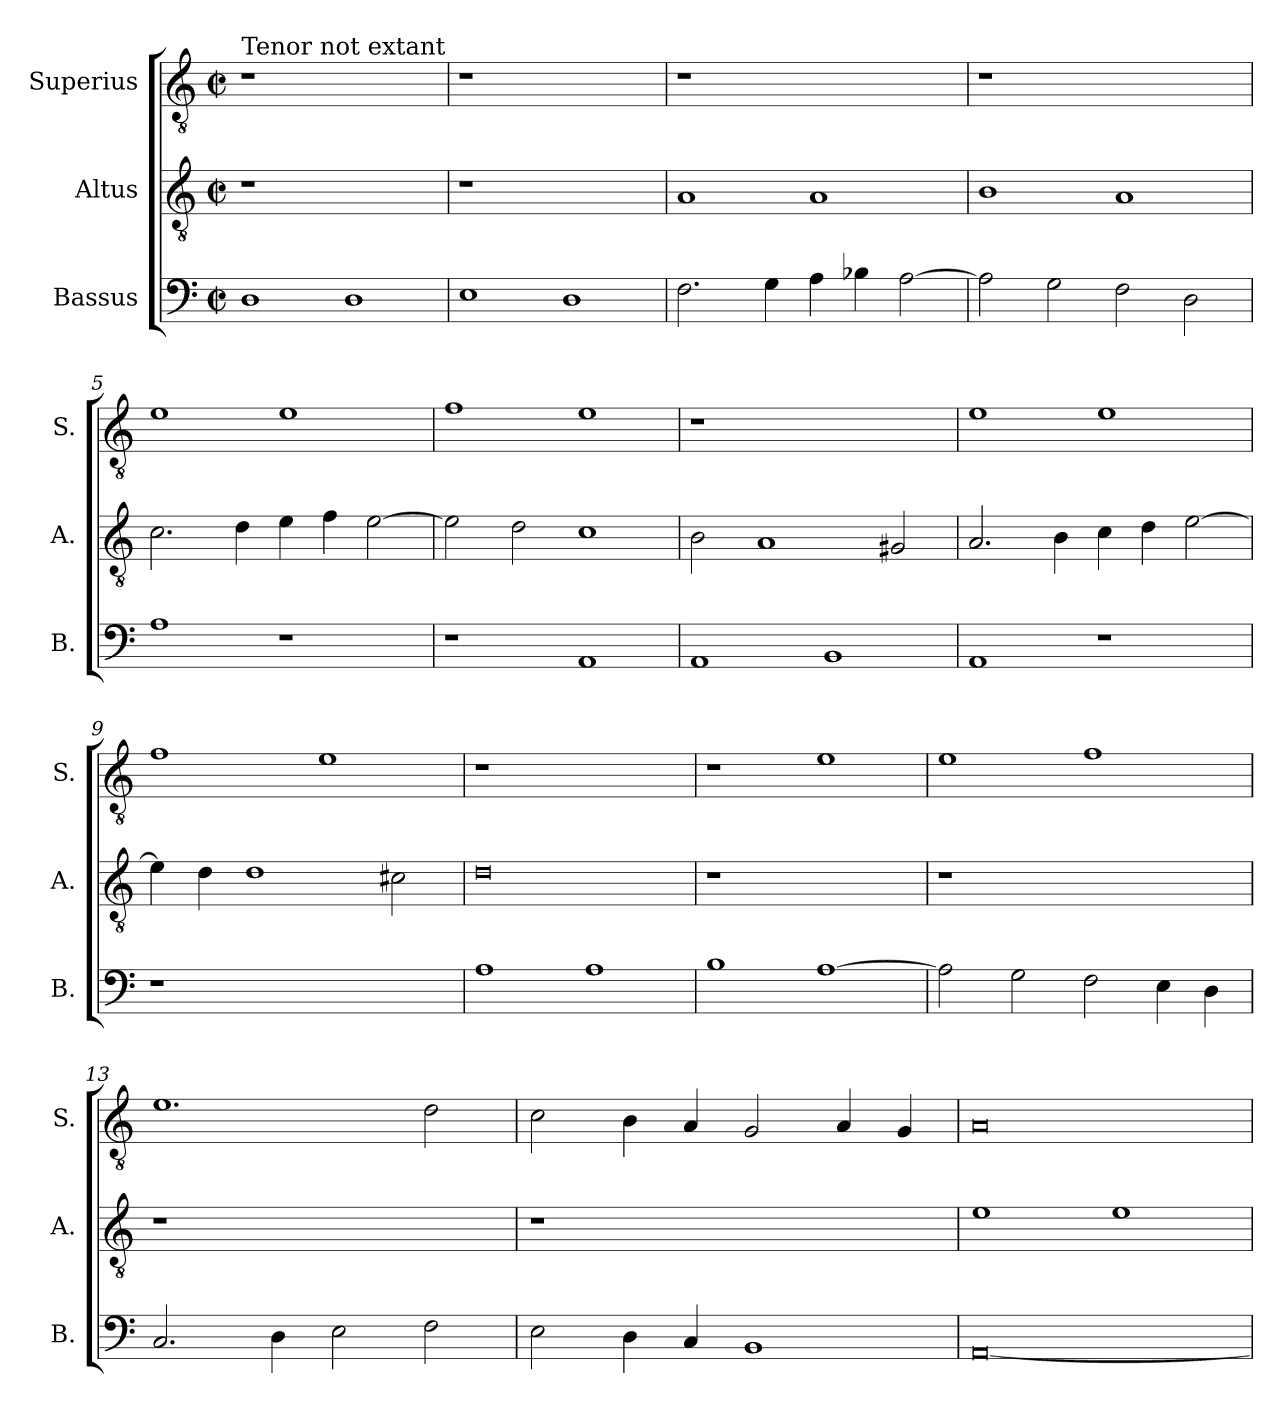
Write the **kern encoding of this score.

**kern	**kern	**kern
*part3	*part2	*part1
*staff3	*staff2	*staff1
*I"Bassus	*I"Altus	*I"Superius
*I'B.	*I'A.	*I'S.
!!LO:PB:g=z
*clefF4	*clefGv2	*clefGv2
*	*ITrd7c12	*ITrd7c12
*k[]	*k[]	*k[]
*C:	*C:	*C:
*M2/2	*M2/2	*M2/2
*met(c|)	*met(c|)	*met(c|)
=1	=1	=1
!	!	!LO:TX:a:t=Tenor not extant
!	!LO:N:vis=1	!LO:N:vis=1
1Di	1r	1r
1Di	1ryy	1ryy
=2	=2	=2
!	!LO:N:vis=1	!LO:N:vis=1
1Ei	1r	1r
1Di	1ryy	1ryy
=3	=3	=3
!	!	!LO:N:vis=1
2.Fi\	1AAi	1r
4Gi\	.	.
4Ai\	1AAi	1ryy
4B-Xi\	.	.
[>2Ai\	.	.
=4	=4	=4
!	!	!LO:N:vis=1
2Ai\]	1BBi	1r
2Gi\	.	.
2Fi\	1AAi	1ryy
2Di\	.	.
=5	=5	=5
1Ai	2.Ci\	1Ei
.	4Di\	.
1r	4Ei\	1Ei
.	4Fi\	.
.	[>2Ei\	.
!!LO:LB:g=z
=6	=6	=6
1r	2Ei\]	1Fi
.	2Di\	.
1AAi	1Ci	1Ei
=7	=7	=7
!	!	!LO:N:vis=1
1AAi	2BBi\	1r
.	1AAi	.
1BBi	.	1ryy
.	2GG#Xi/	.
=8	=8	=8
1AAi	2.AAi/	1Ei
.	4BBi\	.
1r	4Ci\	1Ei
.	4Di\	.
.	[>2Ei\	.
=9	=9	=9
!LO:N:vis=1	!	!
1r	4Ei\]	1Fi
.	4Di\	.
.	1Di	.
1ryy	.	1Ei
.	2C#Xi\	.
=10	=10	=10
!	!	!LO:N:vis=1
1Ai	0Di	1r
1Ai	.	1ryy
=11	=11	=11
!	!LO:N:vis=1	!
1Bi	1r	1r
[>1Ai	1ryy	1Ei
!!LO:LB:g=z
=12	=12	=12
!	!LO:N:vis=1	!
2Ai\]	1r	1Ei
2Gi\	.	.
2Fi\	1ryy	1Fi
4Ei\	.	.
4Di\	.	.
=13	=13	=13
!	!LO:N:vis=1	!
2.Ci/	1r	1.Ei
4Di\	.	.
2Ei\	1ryy	.
2Fi\	.	2Di\
=14	=14	=14
!	!LO:N:vis=1	!
2Ei\	1r	2Ci\
4Di\	.	4BBi\
4Ci/	.	4AAi/
1BBi	1ryy	2GGi/
.	.	4AAi/
.	.	4GGi/
=15	=15	=15
[<0AAi	1Ei	0AAi
.	1Ei	.
=	=	=
*-	*-	*-
